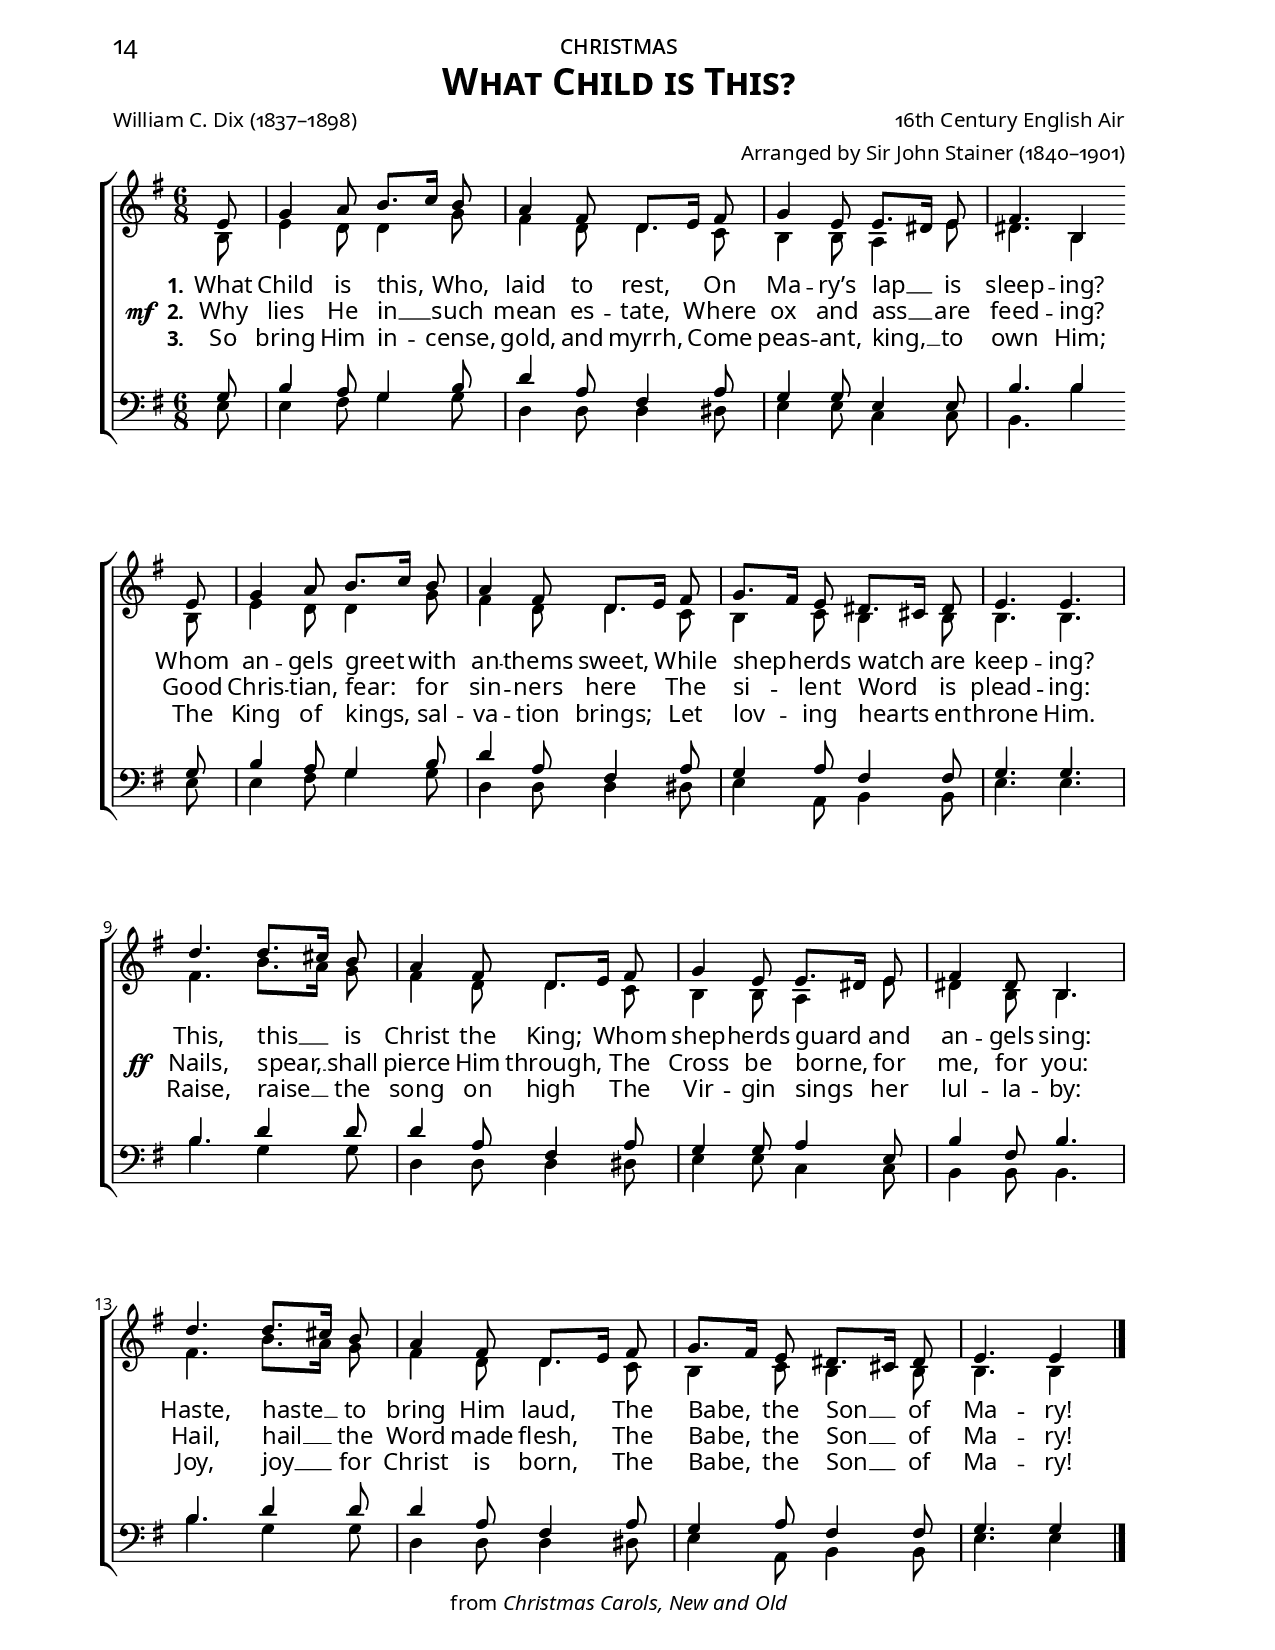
\version "2.14.2"
\include "util.ly"
\header {
  title = \markup{\override #'(font-name . "Garamond Premier Pro Semibold"){ \abs-fontsize #18 \smallCapsOldStyle"What Child is This?"}}
  poet = \markup\oldStyleNum"William C. Dix (1837–1898)"
  composer = \markup\oldStyleNum"16th Century English Air"
  arranger = \markup\oldStyleNum"Arranged by Sir John Stainer (1840–1901)"
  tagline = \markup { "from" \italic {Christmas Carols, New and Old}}
}
\paper {
  %print-all-headers = ##t
  paper-height = 11\in
  paper-width = 8.5\in
  indent = 0\in
  %system-system-spacing = #'((basic-distance . 10) (padding . 0))
  %system-system-spacing =
  %  #'((basic-distance . 0)
  %     (minimum-distance . 0)
  %     (padding . -0.35)
  %     (stretchability . 100))
  ragged-last-bottom = ##f
  ragged-bottom = ##f
  two-sided = ##t
  inner-margin = 1\in
  outer-margin = 0.75\in
  top-margin = 0.26\in
  bottom-margin = 0.25\in
  first-page-number = #014
  print-first-page-number = ##t
  headerLine = \markup{\override #'(font-name . "Garamond Premier Pro") \smallCapsOldStyle christmas}
  oddHeaderMarkup = \markup\fill-line{
     \override #'(font-name . "Garamond Premier Pro")\abs-fontsize #12.5
     \combine 
        \fill-line{"" \oldStylePageNum"" }
        \fill-line{\headerLine }
  }
  evenHeaderMarkup = \markup {
     \override #'(font-name . "Garamond Premier Pro")\abs-fontsize #12.5
     \combine
        \oldStylePageNum""
        \fill-line{\headerLine}
  }
}
#(set-global-staff-size 18) \paper{ #(define fonts (make-pango-font-tree "Garamond Premier Pro" "Garamond Premier Pro" "Garamond Premier Pro" (/ 18 20))) }

global = {
  \key g \major
  \time 6/8
  \autoBeamOff
  \override DynamicLineSpanner #'staff-padding = #0.0
  \override DynamicLineSpanner #'Y-extent = #'(-1 . 1)
  \mergeDifferentlyHeadedOn
  \mergeDifferentlyDottedOn
}

sopMusic = \relative c' {
  \partial 8 e8 |
  g4 a8 b8.[ c16] b8 |
  a4 fis8 d8.[ e16] fis8 |
  g4 e8 e8.[ dis16] e8 |
  
  fis4. b,4 \bar""\break e8 |
  g4 a8 b8.[ c16] b8 |
  a4 fis8 d8.[ e16] fis8 |
  g8.[ fis16] e8 dis8.[ cis16] dis8 |
  e4. e |
  
  d'4. d8.[ cis16] b8 |
  a4 fis8 d8.[ e16] fis8 |
  g4 e8 e8.[ dis16] e8 |
  fis4 dis8 b4. |
  
  d'4. d8.[ cis16] b8 |
  a4 fis8 d8.[ e16] fis8 |
  g8.[ fis16] e8 dis8.[ cis16] dis8 |
  \partial 8*5 e4. e4 \bar "|."
}
sopWords = \lyricmode {
  
}

altoMusic = \relative c' {
  b8 |
  e4 d8 d4 g8 |
  fis4 d8 d4 c8 |
  b4 b8 a4 e'8 |
  
  dis4. b4 b8 |
  e4 d8 d4 g8 |
  fis4 d8 d4 c8 |
  b4 c8 b4 b8 |
  b4. b |
  
  fis' b8.[ a16] g8 |
  fis4 d8 d4 c8 |
  b4 b8 a4 e'8 |
  dis4 b8 b4. |
  
  fis'4. b8.[ a16] g8 |
  fis4 d8 d4 c8 |
  b4 c8 b4 b8 |
  b4. b4 \bar "|."
}
altoWords = \lyricmode {
  \dropLyricsV
  \set stanza = #"1."
  What Child is this, Who, laid
  \set associatedVoice = "altos"
  to rest,
  \unset associatedVoice
  On Ma -- ry’s lap __ is sleep -- ing?
  Whom an -- gels greet with
  \set associatedVoice = "altos"
  an -- thems sweet,
  \unset associatedVoice
  While shep -- herds watch are keep -- ing?
  
  This, this __ is
  \set associatedVoice = "altos"
  Christ the King;
  \unset associatedVoice
  Whom shep -- herds guard and an -- gels sing:
  \raiseLyrics
  Haste, haste __ to
  \set associatedVoice = "altos"
  bring Him laud,
  \unset associatedVoice
  The Babe, the Son __ of Ma -- ry!
}
altoWordsII = {
  \dropLyricsV
  \set stanza = \markup{\dynamic"  mf " "2."}
  \lyricmode {
    Why lies He in __ such
    \set associatedVoice = "altos"
    mean es -- tate,
    \unset associatedVoice
    Where ox and ass __ are feed -- ing?
    Good Chris -- tian, fear: for
    \set associatedVoice = "altos"
    sin -- ners here
    \unset associatedVoice
    The si -- lent Word is plead -- ing:
  }
  \set stanza = \markup\dynamic"  ff "
  \lyricmode {
    Nails, spear,
__
    shall
    \set associatedVoice = "altos"
    pierce Him through,
    \unset associatedVoice
    The Cross be borne, for me, for you:
  \raiseLyrics
    Hail, hail __ the
    \set associatedVoice = "altos"
    Word made flesh,
    \unset associatedVoice
    The Babe, the Son __ of Ma -- ry!
  }
}
altoWordsIII = \lyricmode {
  \dropLyricsV
  \set stanza = #"3."
  So bring Him in -- cense,
  \set associatedVoice = "altos"
  gold, and myrrh,
  \unset associatedVoice
  Come peas -- ant, king,
__
  to own Him;
  The King of kings,
  \set associatedVoice = "altos"
  sal -- va -- tion brings;
  \unset associatedVoice
  Let lov -- ing hearts en -- throne Him.
  
  Raise, raise __ the
  \set associatedVoice = "altos"
  song on high
  \unset associatedVoice
  The Vir -- gin sings her lul -- la -- by:
  \raiseLyrics
  Joy, joy __ for
  \set associatedVoice = "altos"
  Christ is born,
  \unset associatedVoice
  The Babe, the Son __ of Ma -- ry!
}
altoWordsIV = \lyricmode {
}
altoWordsV = \lyricmode {
}
altoWordsVI = \lyricmode {
}
tenorMusic = \relative c' {
  g8 |
  b4 a8 g4 b8 |
  d4 a8 fis4 a8 |
  g4 g8 e4 e8 |
  
  b'4. b4 g8 |
  b4 a8 g4 b8 |
  d4 a8 fis4 a8 |
  g4 a8 fis4 fis8 |
  g4. g |
  
  b4. d4 d8 |
  d4 a8 fis4 a8 |
  g4 g8 a4 e8 |
  b'4 fis8 b4. |
  
  b d4 d8 |
  d4 a8 fis4 a8 |
  g4 a8 fis4 fis8 |
  g4. g4 \bar "|."
}
tenorWords = \lyricmode {

}

bassMusic = \relative c {
  e8 |
  e4 fis8 g4 g8 |
  d4 d8 d4 dis8 |
  e4 e8 c4 c8 |
  
  b4. b'4 e,8 |
  e4 fis8 g4 g8 |
  d4 d8 d4 dis8 |
  e4 a,8 b4 b8 |
  e4. e |
  
  b' g4 g8 |
  d4 d8 d4 dis8 |
  e4 e8 c4 c8 |
  b4 b8 b4. |
  
  b' g4 g8 |
  d4 d8 d4 dis8 |
  e4 a,8 b4 b8 |
  e4. e4 \bar "|."
}
bassWords = \lyricmode {

}

pianoRH = \relative c' {
  
}
pianoLH = \relative c' {
  
}

\score {
  <<
   \new ChoirStaff <<
%    \new Lyrics = sopranos \with { \override VerticalAxisGroup #'nonstaff-relatedstaff-spacing = #'((basic-distance . 1)) }
    \new Staff = women <<
      \new Voice = "sopranos" { \voiceOne << \global \sopMusic >> }
      \new Voice = "altos" { \voiceTwo << \global \altoMusic >> }
    >>
    \new Lyrics \with { alignAboveContext = #"women" \override VerticalAxisGroup #'nonstaff-relatedstaff-spacing = #'((basic-distance . 1))} \lyricsto "sopranos" \sopWords
    \new Lyrics = "altosVI"  \with { alignBelowContext = #"women" } \lyricsto "sopranos" \altoWordsVI
    \new Lyrics = "altosV"  \with { alignBelowContext = #"women" } \lyricsto "sopranos" \altoWordsV
    \new Lyrics = "altosIV"  \with { alignBelowContext = #"women" } \lyricsto "sopranos" \altoWordsIV
    \new Lyrics = "altosIII"  \with { alignBelowContext = #"women" } \lyricsto "sopranos" \altoWordsIII
    \new Lyrics = "altosII"  \with { alignBelowContext = #"women" } \lyricsto "sopranos" \altoWordsII
    \new Lyrics = "altos"  \with { alignBelowContext = #"women" } \lyricsto "sopranos" \altoWords
   \new Staff = men <<
      \clef bass
      \new Voice = "tenors" { \voiceOne << \global \tenorMusic >> }
      \new Voice = "basses" { \voiceTwo << \global \bassMusic >> }
    >>
    \new Lyrics \with { alignAboveContext = #"men" \override VerticalAxisGroup #'nonstaff-relatedstaff-spacing = #'((basic-distance . 1)) } \lyricsto "tenors" \tenorWords
    \new Lyrics \with { alignBelowContext = #"men" \override VerticalAxisGroup #'nonstaff-relatedstaff-spacing = #'((basic-distance . 1)) } \lyricsto "basses" \bassWords
  >>
%    \new PianoStaff << \new Staff { \new Voice { \pianoRH } } \new Staff { \clef "bass" \pianoLH } >>
  >>
  \layout {
  \context {
    \Lyrics
    \override LyricText #'font-size = #1.3
  }
    \context {
      \Score
      %\override SpacingSpanner #'base-shortest-duration = #(ly:make-moment 1 8)
      %\override SpacingSpanner #'common-shortest-duration = #(ly:make-moment 1 4)
    }
    \context {
      % Remove all empty staves
      % \Staff \RemoveEmptyStaves \override VerticalAxisGroup #'remove-first = ##t
    }
    \context {
      \Lyrics
      \override LyricText #'X-offset = #center-on-word
    }
  }
}

